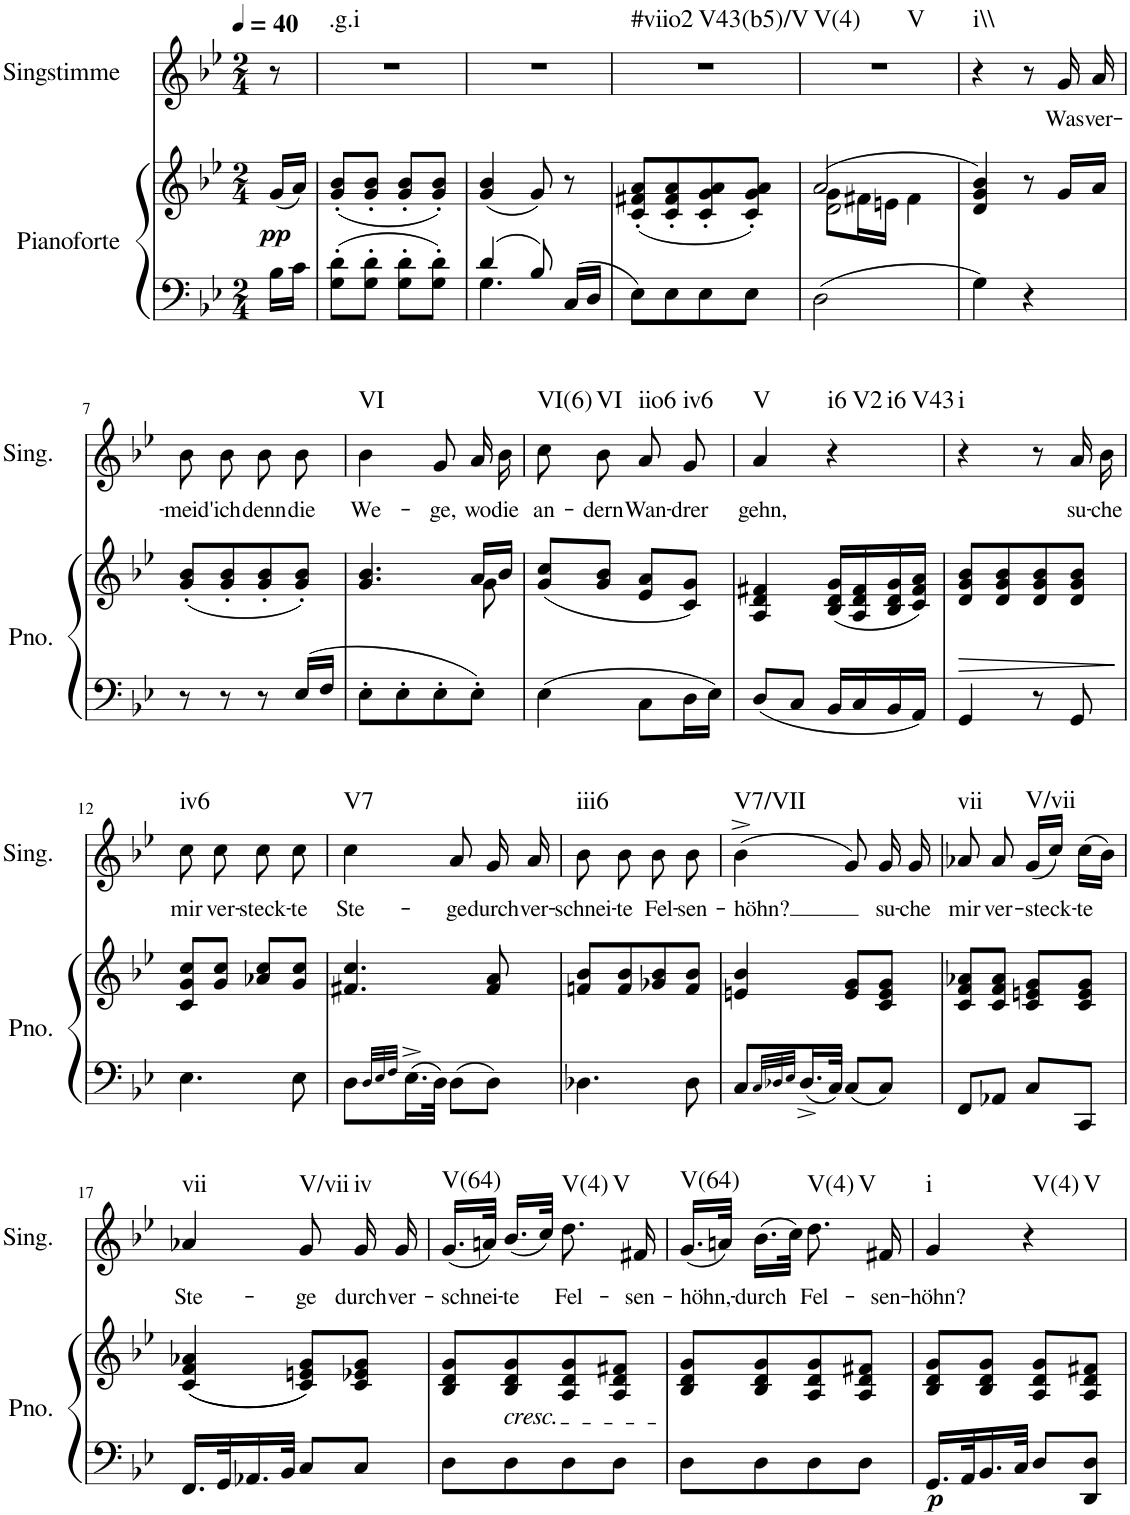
**kern	**kern	**dynam	**kern	**text	**harte
*part2	*part2	*part2	*part1	*part1	*part1
*staff3	*staff2	*staff2/3	*staff1	*staff1	*
*I"Pianoforte	*	*	*I"Singstimme	*	*
*I'Pno.	*	*	*I'Sing.	*	*
*clefF4	*clefG2	*	*clefG2	*	*
*k[b-e-]	*k[b-e-]	*	*k[b-e-]	*	*
*M2/4	*M2/4	*	*M2/4	*	*
*MM40	*MM40	*	*MM40	*	*
=1	=1	=1	=1	=1	=1
!	!	!LO:DY:b	!	!	!
16B-\LL	(16g/LL	pp	8r	.	.
16c\JJ	16a/JJ)	.	.	.	.
=2	=2	=2	=2	=2	=2
!	!	!	!	!	!LO:H:kt=.g.i
8G\' 8d\'L	(8g/' 8b-/'L	.	2r	.	N
8G\' 8d\'J	8g/' 8b-/'J	.	.	.	.
8G\' 8d\'L	8g/' 8b-/'L	.	.	.	.
8G\' 8d\'J	8g/' 8b-/'J)	.	.	.	.
=3	=3	=3	=3	=3	=3
*^	*	*	*	*	*
4d/	4.G\	(4g/ 4b-/	.	2r	.	.
8B-/	.	8g/)	.	.	.	.
16C/LL	8ryy	8r	.	.	.	.
16D/JJ	.	.	.	.	.	.
*v	*v	*	*	*	*	*
=4	=4	=4	=4	=4	=4
!	!	!	!	!	!LO:H:n=1:kt=#viio2
!	!	!	!	!	!LO:H:n=2:kt=V43(b5)/V
8E-\L	(8c/' 8f#X/' 8a/'L	.	2r	.	N N
8E-\	8c/' 8f#/' 8a/'	.	.	.	.
8E-\	8c/' 8g/' 8a/'	.	.	.	.
8E-\J	8c/' 8g/' 8a/'J)	.	.	.	.
=5	=5	=5	=5	=5	=5
*	*^	*	*	*	*
*	*	*^	*	*	*	*
!	!	!	!	!	!	!	!LO:H:n=1:kt=V(4)
!	!	!	!	!	!	!	!LO:H:n=2:kt=V
2D\	(2a/	8g\L	2d\	.	2r	.	N N
.	.	16f#X\L	.	.	.	.	.
.	.	16en\JJ	.	.	.	.	.
.	.	4f#\	.	.	.	.	.
*	*	*v	*v	*	*	*	*
=6	=6	=6	=6	=6	=6	=6
!	!	!	!	!	!	!LO:H:kt=i\\
*	*v	*v	*	*	*	*
4G\	4d/ 4g/ 4b-/)	.	4r	.	N
4r	8r	.	8r	.	.
!	!	!	!	!LO:LY:b	!
.	16g/LL	.	16g/	Was	.
!	!	!	!	!LO:LY:b	!
.	16a/JJ	.	16a/	ver-	.
!!LO:LB:g=z
=7	=7	=7	=7	=7	=7
!	!	!	!	!LO:LY:b	!
8r	(8g/' 8b-/'L	.	8b-\	-meid'	.
!	!	!	!	!LO:LY:b	!
8r	8g/' 8b-/'	.	8b-\	ich	.
!	!	!	!	!LO:LY:b	!
8r	8g/' 8b-/'	.	8b-\	denn	.
!	!	!	!	!LO:LY:b	!
16E-/LL	8g/' 8b-/'J)	.	8b-\	die	.
16F/JJ	.	.	.	.	.
=8	=8	=8	=8	=8	=8
*	*^	*	*	*	*
!	!	!	!	!	!LO:LY:b	!LO:H:kt=VI
8E-'\L	4.g/ 4.b-/	4.ryy	.	4b-\	We-	N
8E-'\	.	.	.	.	.	.
!	!	!	!	!	!LO:LY:b	!
8E-'\	.	.	.	8g/	-ge,	.
!	!	!	!	!	!LO:LY:b	!
8E-'\J	16a/LL	8g\	.	16a/	wo	.
!	!	!	!	!	!LO:LY:b	!
.	16b-/JJ	.	.	16b-\	die	.
*	*v	*v	*	*	*	*
=9	=9	=9	=9	=9	=9
!	!	!	!	!LO:LY:b	!LO:H:kt=VI(6)
4E-\	(8g/ 8cc/L	.	8cc\	-an-	N
!	!	!	!	!LO:LY:b	!LO:H:kt=VI
.	8g/ 8b-/J	.	8b-\	-dern	N
!	!	!	!	!LO:LY:b	!LO:H:kt=iio6
8C\L	8e-/ 8a/L	.	8a/	Wan-	N
!	!	!	!	!LO:LY:b	!LO:H:kt=iv6
16D\L	8c/ 8g/J)	.	8g/	-drer	N
16E-\JJ	.	.	.	.	.
=10	=10	=10	=10	=10	=10
!	!	!	!	!LO:LY:b	!LO:H:kt=V
8D/L	4A/ 4d/ 4f#X/	.	4a/	gehn,	N
8C/J	.	.	.	.	.
!	!	!	!	!	!LO:H:n=1:kt=i6
!	!	!	!	!	!LO:H:n=2:kt=V2
!	!	!	!	!	!LO:H:n=3:kt=i6
!	!	!	!	!	!LO:H:n=4:kt=V43
16BB-/LL	(16B-/ 16d/ 16g/LL	.	4r	.	N N N N
16C/	16A/ 16d/ 16f#/	.	.	.	.
16BB-/	16B-/ 16d/ 16g/	.	.	.	.
16AA/JJ	16c/ 16f#/ 16a/JJ)	.	.	.	.
=11	=11	=11	=11	=11	=11
!	!	!LO:HP:b	!	!	!LO:H:kt=i
4GG/	8d/ 8g/ 8b-/L	>	4r	.	N
.	8d/ 8g/ 8b-/	.	.	.	.
8r	8d/ 8g/ 8b-/	.	8r	.	.
!	!	!	!	!LO:LY:b	!
8GG/	8d/ 8g/ 8b-/J	.	16a/	su-	.
!	!	!	!	!LO:LY:b	!
.	.	.	16b-\	-che	.
.	.	]	.	.	.
!!LO:LB:g=z
=12	=12	=12	=12	=12	=12
!	!	!	!	!LO:LY:b	!LO:H:kt=iv6
4.E-\	8c/ 8g/ 8cc/L	.	8cc\	mir	N
!	!	!	!	!LO:LY:b	!
.	8g/ 8cc/J	.	8cc\	ver-	.
!	!	!	!	!LO:LY:b	!
.	8a-X/ 8cc/L	.	8cc\	-steck-	.
!	!	!	!	!LO:LY:b	!
8E-\	8g/ 8cc/J	.	8cc\	-te	.
=13	=13	=13	=13	=13	=13
!	!	!	!	!LO:LY:b	!LO:H:kt=V7
8D\L	4.f#X/ 4.cc/	.	4cc\	Ste-	N
32qD/LLL	.	.	.	.	.
32qE-/	.	.	.	.	.
32qF/JJJ	.	.	.	.	.
16.E-^\L	.	.	.	.	.
32D\JJk	.	.	.	.	.
!	!	!	!	!LO:LY:b	!
8D\L	.	.	8a/	-ge	.
!	!	!	!	!LO:LY:b	!
8D\J	8f#/ 8a/	.	16g/	durch	.
!	!	!	!	!LO:LY:b	!
.	.	.	16a/	ver-	.
=14	=14	=14	=14	=14	=14
!	!	!	!	!LO:LY:b	!LO:H:kt=iii6
4.D-X\	8fn/ 8b-/L	.	8b-\	-schnei-	N
!	!	!	!	!LO:LY:b	!
.	8f/ 8b-/	.	8b-\	-te	.
!	!	!	!	!LO:LY:b	!
.	8g-X/ 8b-/	.	8b-\	Fel-	.
!	!	!	!	!LO:LY:b	!
8D-\	8f/ 8b-/J	.	8b-\	-sen-	.
=15	=15	=15	=15	=15	=15
!	!	!	!	!LO:LY:b	!LO:H:kt=V7/VII
8C/L	4en/ 4b-/	.	(4b-^\	-höhn?	N
32qC/LLL	.	.	.	.	.
32qD-X/	.	.	.	.	.
32qE-/JJJ	.	.	.	.	.
16.D-^/L	.	.	.	.	.
32C/JJk	.	.	.	.	.
8C/L	8e/ 8g/L	.	8g/)	.	.
!	!	!	!	!LO:LY:b	!
8C/J	8c/ 8e/ 8g/J	.	16g/	su-	.
!	!	!	!	!LO:LY:b	!
.	.	.	16g/	-che	.
=16	=16	=16	=16	=16	=16
!	!	!	!	!LO:LY:b	!LO:H:kt=vii
8FF/L	8c/ 8f/ 8a-X/L	.	8a-X/	mir	N
!	!	!	!	!LO:LY:b	!
8AA-X/J	8c/ 8f/ 8a-/J	.	8a-/	ver-	.
!	!	!	!	!LO:LY:b	!LO:H:kt=V/vii
8C/L	8c/ 8en/ 8g/L	.	(16g/LL	-steck-	N
.	.	.	16cc/JJ)	.	.
!	!	!	!	!LO:LY:b	!
8CC/J	8c/ 8e/ 8g/J	.	(16cc\LL	-te	.
.	.	.	16b-\JJ)	.	.
!!LO:LB:g=z
=17	=17	=17	=17	=17	=17
!	!	!	!	!LO:LY:b	!LO:H:kt=vii
16.FF/LL	((4c/ 4f/ 4a-X/	.	4a-X/	Ste-	N
32GG/K	.	.	.	.	.
16.AA-X/	.	.	.	.	.
32BB-/JJk	.	.	.	.	.
!	!	!	!	!LO:LY:b	!LO:H:kt=V/vii
8C/L	8c/ 8en/ 8g/L))	.	8g/	-ge	N
!	!	!	!	!LO:LY:b	!LO:H:kt=iv
8C/J	8c/ 8e-X/ 8g/J	.	16g/	durch	N
!	!	!	!	!LO:LY:b	!
.	.	.	16g/	ver-	.
=18	=18	=18	=18	=18	=18
!	!	!	!	!LO:LY:b	!LO:H:kt=V(64)
8D\L	8B-/ 8d/ 8g/L	.	(16.g/LL	-schnei-	N
.	.	.	32an/JJk)	.	.
!	!LO:TX:b:i:t=cresc.	!	!	!	!
!	!	!	!	!LO:LY:b	!
8D\	8B-/ 8d/ 8g/	.	(16.b-/LL	-te	.
.	.	.	32cc/JJk)	.	.
!	!	!	!	!LO:LY:b	!LO:H:n=1:kt=V(4)
!	!	!	!	!	!LO:H:n=2:kt=V
8D\	8A/ 8d/ 8g/	.	8.dd\	Fel-	N N
8D\J	8A/ 8d/ 8f#X/J	.	.	.	.
!	!	!	!	!LO:LY:b	!
.	.	.	16f#X/	-sen-	.
=19	=19	=19	=19	=19	=19
!	!	!	!	!LO:LY:b	!LO:H:kt=V(64)
8D\L	8B-/ 8d/ 8g/L	.	(16.g/LL	-höhn,-	N
.	.	.	32an/JJk)	.	.
!	!	!	!	!LO:LY:b	!
8D\	8B-/ 8d/ 8g/	.	(16.b-\LL	-durch	.
.	.	.	32cc\JJk)	.	.
!	!	!	!	!LO:LY:b	!LO:H:n=1:kt=V(4)
!	!	!	!	!	!LO:H:n=2:kt=V
8D\	8A/ 8d/ 8g/	.	8.dd\	-Fel-	N N
8D\J	8A/ 8d/ 8f#X/J	.	.	.	.
!	!	!	!	!LO:LY:b	!
.	.	.	16f#X/	-sen-	.
=20	=20	=20	=20	=20	=20
!	!	!LO:DY:b=2	!	!LO:LY:b	!LO:H:kt=i
16.GG/LL	8B-/ 8d/ 8g/L	p	4g/	-höhn?	N
32AA/K	.	.	.	.	.
16.BB-/	8B-/ 8d/ 8g/J	.	.	.	.
32C/JJk	.	.	.	.	.
!	!	!	!	!	!LO:H:n=1:kt=V(4)
!	!	!	!	!	!LO:H:n=2:kt=V
8D/L	8A/ 8d/ 8g/L	.	4r	.	N N
8DD/ 8D/J	8A/ 8d/ 8f#X/J	.	.	.	.
=	=	=	=	=	=
*-	*-	*-	*-	*-	*-
